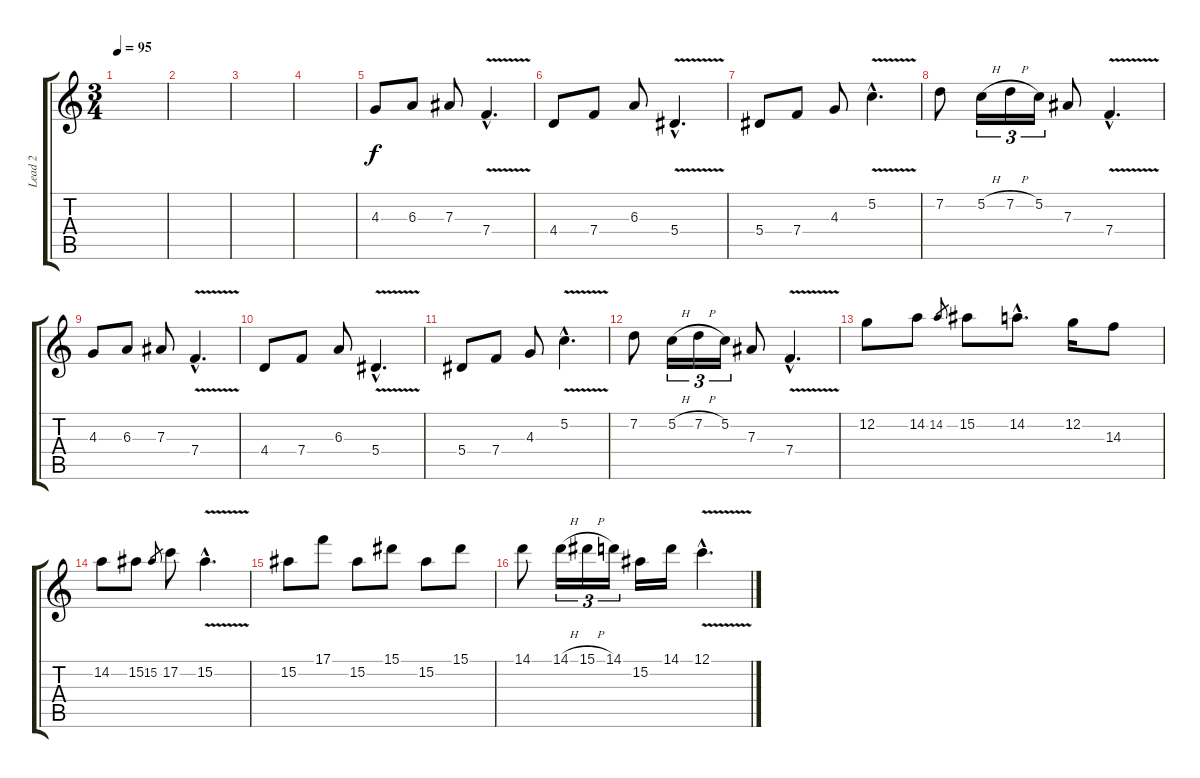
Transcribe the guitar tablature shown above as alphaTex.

\track ("Lead 2" "Lead 2") {instrument distortionguitar}
\staff {score tabs}
\tuning (C4 G3 Eb3 Bb2 F2 C2) {hide}
\ts (3 4)
\tempo 95
\clef g2
\ks c
|
|
|
|
4.3.8 6.3.8 7.3.8 7.4{v hac}.4{d} |
4.4.8 7.4.8 6.3.8 5.4{v hac}.4{d} |
5.4.8 7.4.8 4.3.8 5.2{v hac}.4{d} |
7.2.8 5.2{h}.16{tu (3 2)} 7.2{h}.16{tu (3 2)} 5.2.16{tu (3 2)} 7.3.8 7.4{v hac}.4{d} |
4.3.8 6.3.8 7.3.8 7.4{v hac}.4{d} |
4.4.8 7.4.8 6.3.8 5.4{v hac}.4{d} |
5.4.8 7.4.8 4.3.8 5.2{v hac}.4{d} |
7.2.8 5.2{h}.16{tu (3 2)} 7.2{h}.16{tu (3 2)} 5.2.16{tu (3 2)} 7.3.8 7.4{v hac}.4{d} |
12.2.8 14.2.8 14.2.8{gr} 15.2.8 14.2{hac}.8{d} 12.2.16 14.3.8 |
14.2.8 15.2.8 15.2.8{gr} 17.2.8 15.2{v hac}.4{d} |
15.2.8 17.1.8 15.2.8 15.1.8 15.2.8 15.1.8 |
14.1.8 14.1{h}.16{tu (3 2)} 15.1{h}.16{tu (3 2)} 14.1.16{tu (3 2)} 15.2.16 14.1.16 12.1{v hac}.4{d}
